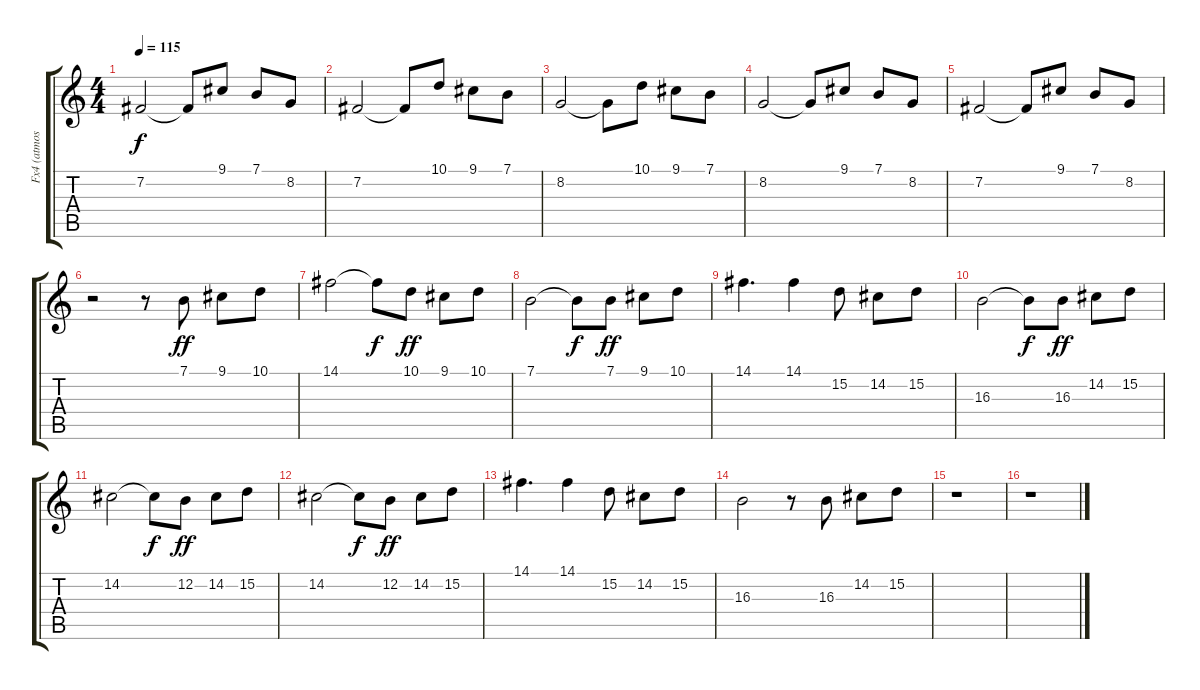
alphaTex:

\track ("Fx4 (atmosphere)    " "Fx4 (atmos") {instrument fx4atmosphere}
\staff {score tabs}
\tuning (E4 B3 G3 D3 A2 E2) {hide}
\ts (4 4)
\tempo 115
\clef g2
\ks c
7.2.2{dy f} 7.2{t}.8 9.1.8 7.1.8 8.2.8 |
7.2.2 7.2{t}.8 10.1.8 9.1.8 7.1.8 |
8.2.2 8.2{t}.8 10.1.8 9.1.8 7.1.8 |
8.2.2 8.2{t}.8 9.1.8 7.1.8 8.2.8 |
7.2.2 7.2{t}.8 9.1.8 7.1.8 8.2.8 |
r.2 r.8 7.1.8{dy ff} 9.1.8 10.1.8 |
14.1.2 14.1{t}.8{dy f} 10.1.8{dy ff} 9.1.8 10.1.8 |
7.1.2 7.1{t}.8{dy f} 7.1.8{dy ff} 9.1.8 10.1.8 |
14.1.4{d} 14.1.4 15.2.8 14.2.8 15.2.8 |
16.3.2 16.3{t}.8{dy f} 16.3.8{dy ff} 14.2.8 15.2.8 |
14.2.2 14.2{t}.8{dy f} 12.2.8{dy ff} 14.2.8 15.2.8 |
14.2.2 14.2{t}.8{dy f} 12.2.8{dy ff} 14.2.8 15.2.8 |
14.1.4{d} 14.1.4 15.2.8 14.2.8 15.2.8 |
16.3.2 r.8 16.3.8 14.2.8 15.2.8 |
r.1 |
r.1
